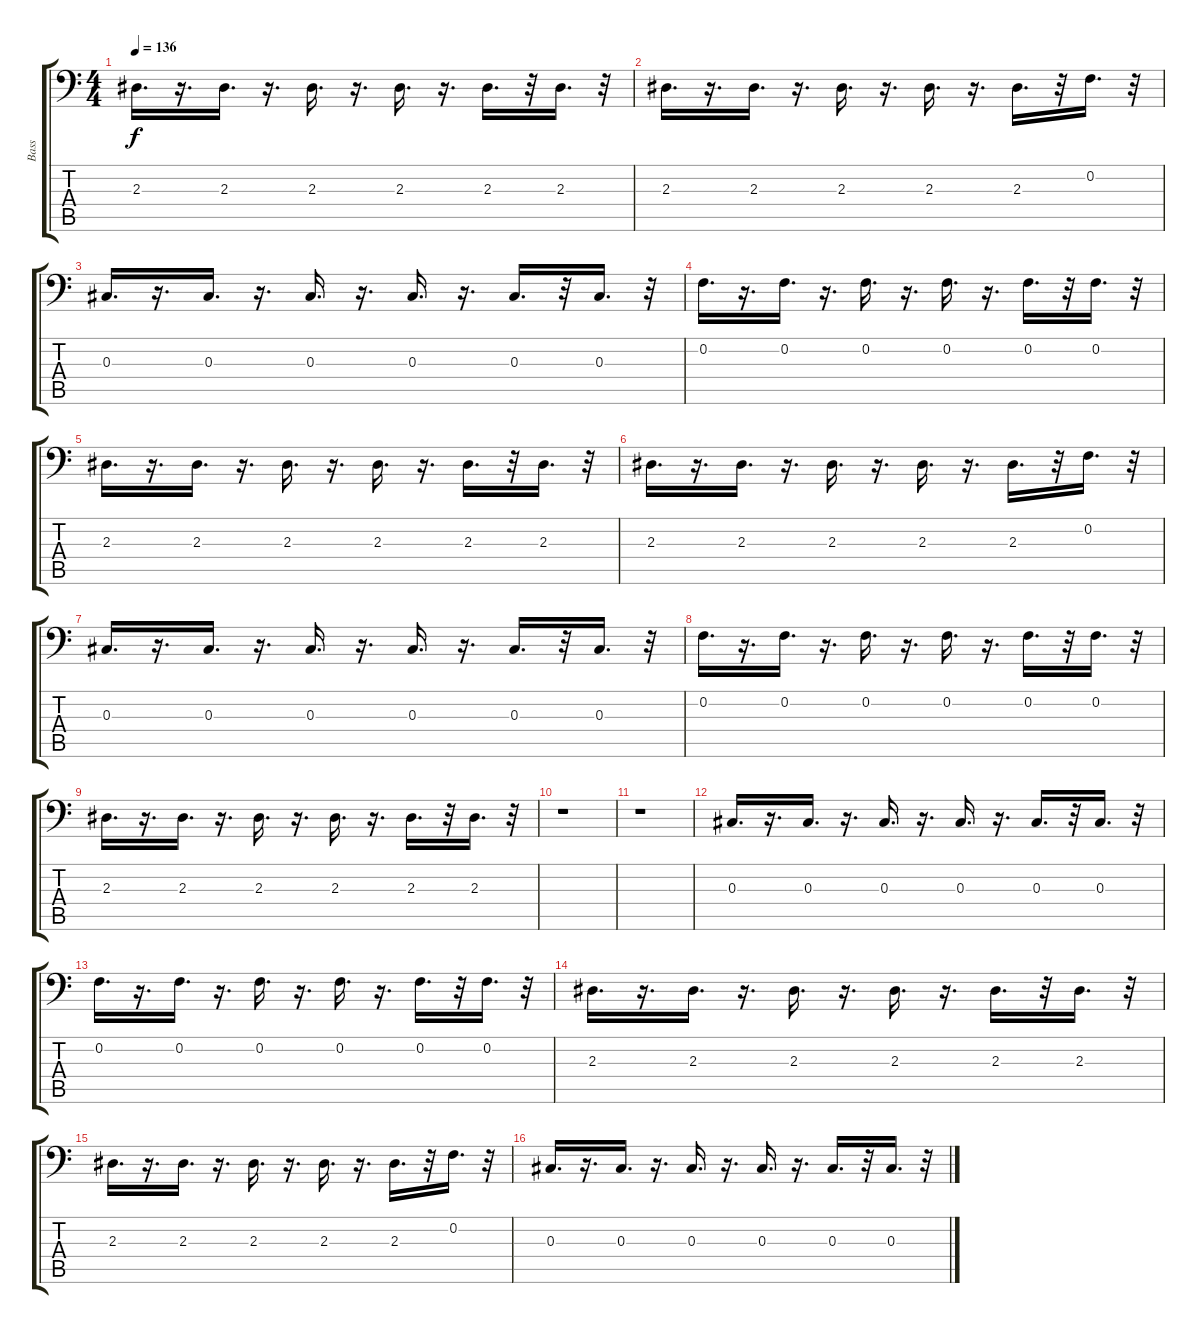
\track ("Bass" "Bass") {instrument synthbass1}
\staff {score tabs}
\tuning (Bb2 F2 Db2 Ab1 Eb1 Bb0) {hide}
\ts (4 4)
\tempo 136
\clef f4
\ks c
2.3.16{d dy f} r.16{d} 2.3.16{d} r.16{d} 2.3.16{d} r.16{d} 2.3.16{d} r.16{d} 2.3.16{d} r.32 2.3.16{d} r.32 |
2.3.16{d} r.16{d} 2.3.16{d} r.16{d} 2.3.16{d} r.16{d} 2.3.16{d} r.16{d} 2.3.16{d} r.32 0.2.16{d} r.32 |
0.3.16{d} r.16{d} 0.3.16{d} r.16{d} 0.3.16{d} r.16{d} 0.3.16{d} r.16{d} 0.3.16{d} r.32 0.3.16{d} r.32 |
0.2.16{d} r.16{d} 0.2.16{d} r.16{d} 0.2.16{d} r.16{d} 0.2.16{d} r.16{d} 0.2.16{d} r.32 0.2.16{d} r.32 |
2.3.16{d} r.16{d} 2.3.16{d} r.16{d} 2.3.16{d} r.16{d} 2.3.16{d} r.16{d} 2.3.16{d} r.32 2.3.16{d} r.32 |
2.3.16{d} r.16{d} 2.3.16{d} r.16{d} 2.3.16{d} r.16{d} 2.3.16{d} r.16{d} 2.3.16{d} r.32 0.2.16{d} r.32 |
0.3.16{d} r.16{d} 0.3.16{d} r.16{d} 0.3.16{d} r.16{d} 0.3.16{d} r.16{d} 0.3.16{d} r.32 0.3.16{d} r.32 |
0.2.16{d} r.16{d} 0.2.16{d} r.16{d} 0.2.16{d} r.16{d} 0.2.16{d} r.16{d} 0.2.16{d} r.32 0.2.16{d} r.32 |
2.3.16{d} r.16{d} 2.3.16{d} r.16{d} 2.3.16{d} r.16{d} 2.3.16{d} r.16{d} 2.3.16{d} r.32 2.3.16{d} r.32 |
r.1 |
r.1 |
0.3.16{d} r.16{d} 0.3.16{d} r.16{d} 0.3.16{d} r.16{d} 0.3.16{d} r.16{d} 0.3.16{d} r.32 0.3.16{d} r.32 |
0.2.16{d} r.16{d} 0.2.16{d} r.16{d} 0.2.16{d} r.16{d} 0.2.16{d} r.16{d} 0.2.16{d} r.32 0.2.16{d} r.32 |
2.3.16{d} r.16{d} 2.3.16{d} r.16{d} 2.3.16{d} r.16{d} 2.3.16{d} r.16{d} 2.3.16{d} r.32 2.3.16{d} r.32 |
2.3.16{d} r.16{d} 2.3.16{d} r.16{d} 2.3.16{d} r.16{d} 2.3.16{d} r.16{d} 2.3.16{d} r.32 0.2.16{d} r.32 |
0.3.16{d} r.16{d} 0.3.16{d} r.16{d} 0.3.16{d} r.16{d} 0.3.16{d} r.16{d} 0.3.16{d} r.32 0.3.16{d} r.32
